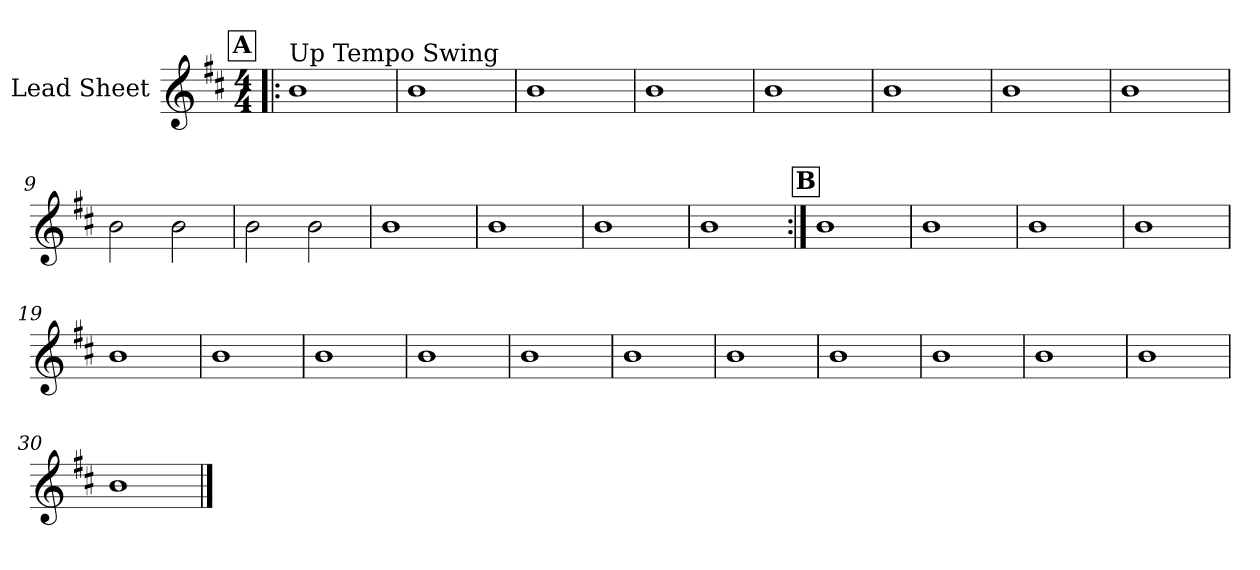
**kern
*part1
*staff1
*I"Lead Sheet
*clefG2
*k[f#c#]
*D:
*M4/4
!!LO:REH:place=s1:a:fs=14:t=A
=1!|:
!LO:TX:a:t=Up Tempo Swing
1b
=2
1b
=3
1b
=4
1b
!!LO:LB:g=z
=5
1b
=6
1b
=7
1b
=8
1b
!!LO:LB:g=z
=9
2b\
2b\
=10
2b\
2b\
=11
1b
=12
1b
!!LO:LB:g=z
=13
1b
=14
1b
!!LO:LB:g=z
!!LO:REH:place=s1:a:fs=14:t=B
=15:|!
1b
=16
1b
=17
1b
=18
1b
!!LO:LB:g=z
=19
1b
=20
1b
=21
1b
=22
1b
!!LO:LB:g=z
=23
1b
=24
1b
=25
1b
=26
1b
!!LO:LB:g=z
=27
1b
=28
1b
=29
1b
=30
1b
==
*-
